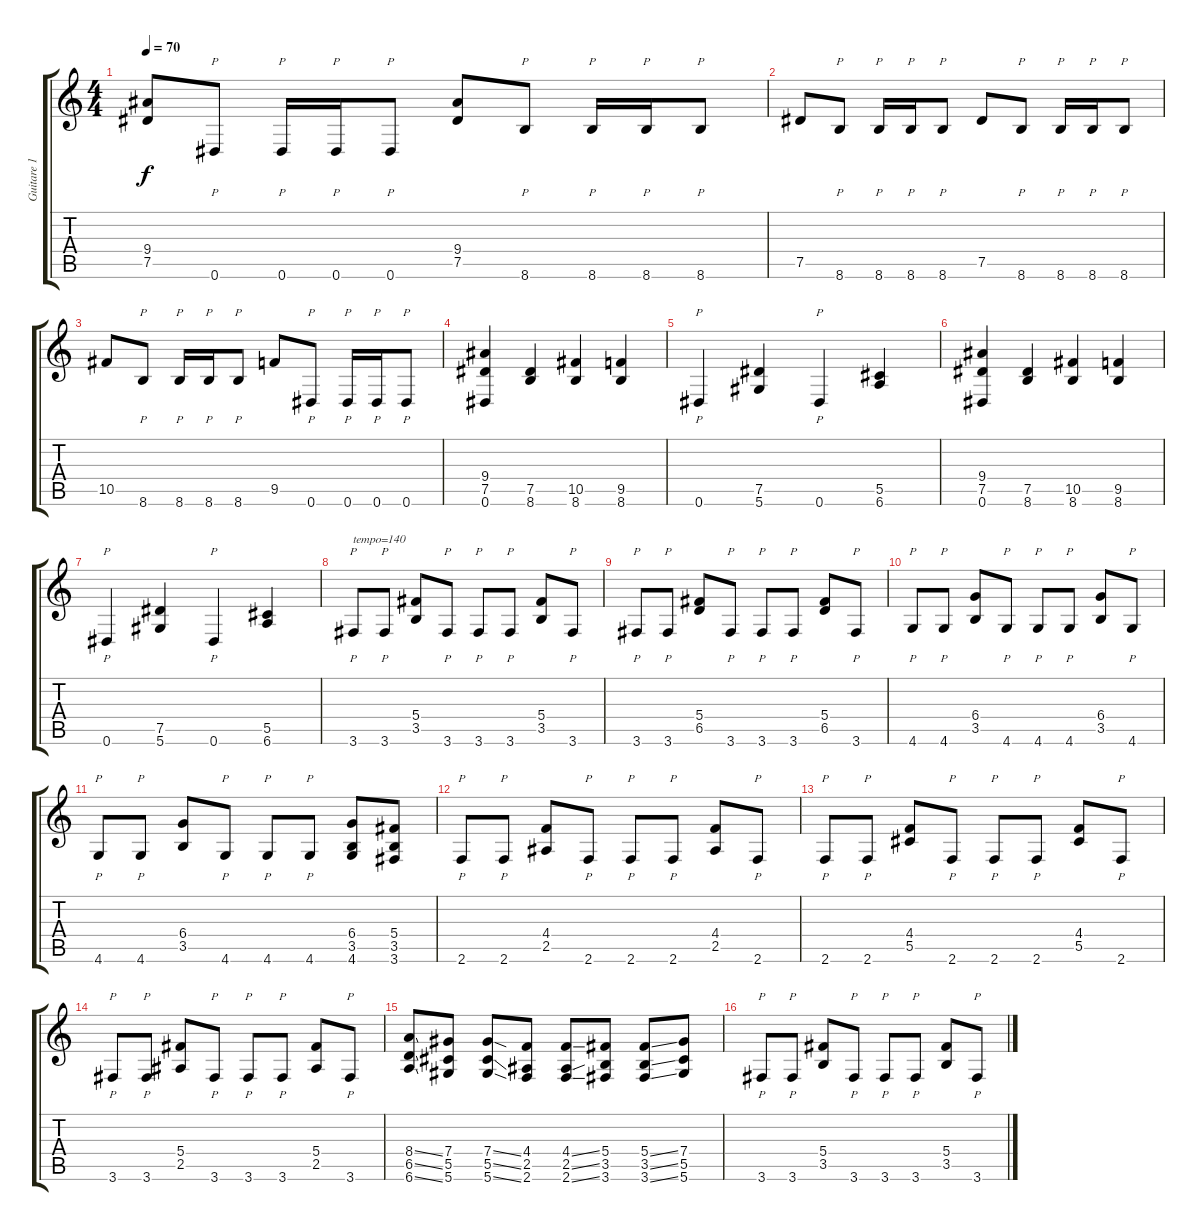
\track ("Guitare 1" "Guitare 1") {instrument distortionguitar}
\staff {score tabs}
\tuning (Eb4 Bb3 Gb3 Db3 Ab2 Eb2) {hide}
\ts (4 4)
\tempo 70
\clef g2
\ks c
(9.4 7.5).8{dy f} 0.6.8{p} 0.6.16{p} 0.6.16{p} 0.6.8{p} (9.4 7.5).8 8.6.8{p} 8.6.16{p} 8.6.16{p} 8.6.8{p} |
7.5.8 8.6.8{p} 8.6.16{p} 8.6.16{p} 8.6.8{p} 7.5.8 8.6.8{p} 8.6.16{p} 8.6.16{p} 8.6.8{p} |
10.5.8 8.6.8{p} 8.6.16{p} 8.6.16{p} 8.6.8{p} 9.5.8 0.6.8{p} 0.6.16{p} 0.6.16{p} 0.6.8{p} |
(9.4 7.5 0.6).4 (7.5 8.6).4 (10.5 8.6).4 (9.5 8.6).4 |
0.6.4{p} (7.5 5.6).4 0.6.4{p} (5.5 6.6).4 |
(9.4 7.5 0.6).4 (7.5 8.6).4 (10.5 8.6).4 (9.5 8.6).4 |
0.6.4{p} (7.5 5.6).4 0.6.4{p} (5.5 6.6).4 |
3.6.8{p txt "tempo=140"} 3.6.8{p} (5.4 3.5).8 3.6.8{p} 3.6.8{p} 3.6.8{p} (5.4 3.5).8 3.6.8{p} |
3.6.8{p} 3.6.8{p} (5.4 6.5).8 3.6.8{p} 3.6.8{p} 3.6.8{p} (5.4 6.5).8 3.6.8{p} |
4.6.8{p} 4.6.8{p} (6.4 3.5).8 4.6.8{p} 4.6.8{p} 4.6.8{p} (6.4 3.5).8 4.6.8{p} |
4.6.8{p} 4.6.8{p} (6.4 3.5).8 4.6.8{p} 4.6.8{p} 4.6.8{p} (6.4 3.5 4.6).8 (5.4 3.5 3.6).8 |
2.6.8{p} 2.6.8{p} (4.4 2.5).8 2.6.8{p} 2.6.8{p} 2.6.8{p} (4.4 2.5).8 2.6.8{p} |
2.6.8{p} 2.6.8{p} (4.4 5.5).8 2.6.8{p} 2.6.8{p} 2.6.8{p} (4.4 5.5).8 2.6.8{p} |
3.6.8{p} 3.6.8{p} (5.4 2.5).8 3.6.8{p} 3.6.8{p} 3.6.8{p} (5.4 2.5).8 3.6.8{p} |
(8.4{ss} 6.5{ss} 6.6{ss}).8 (7.4 5.5 5.6).8 (7.4{ss} 5.5{ss} 5.6{ss}).8 (4.4 2.5 2.6).8 (4.4{ss} 2.5{ss} 2.6{ss}).8 (5.4 3.5 3.6).8 (5.4{ss} 3.5{ss} 3.6{ss}).8 (7.4 5.5 5.6).8 |
3.6.8{p} 3.6.8{p} (5.4 3.5).8 3.6.8{p} 3.6.8{p} 3.6.8{p} (5.4 3.5).8 3.6.8{p}
